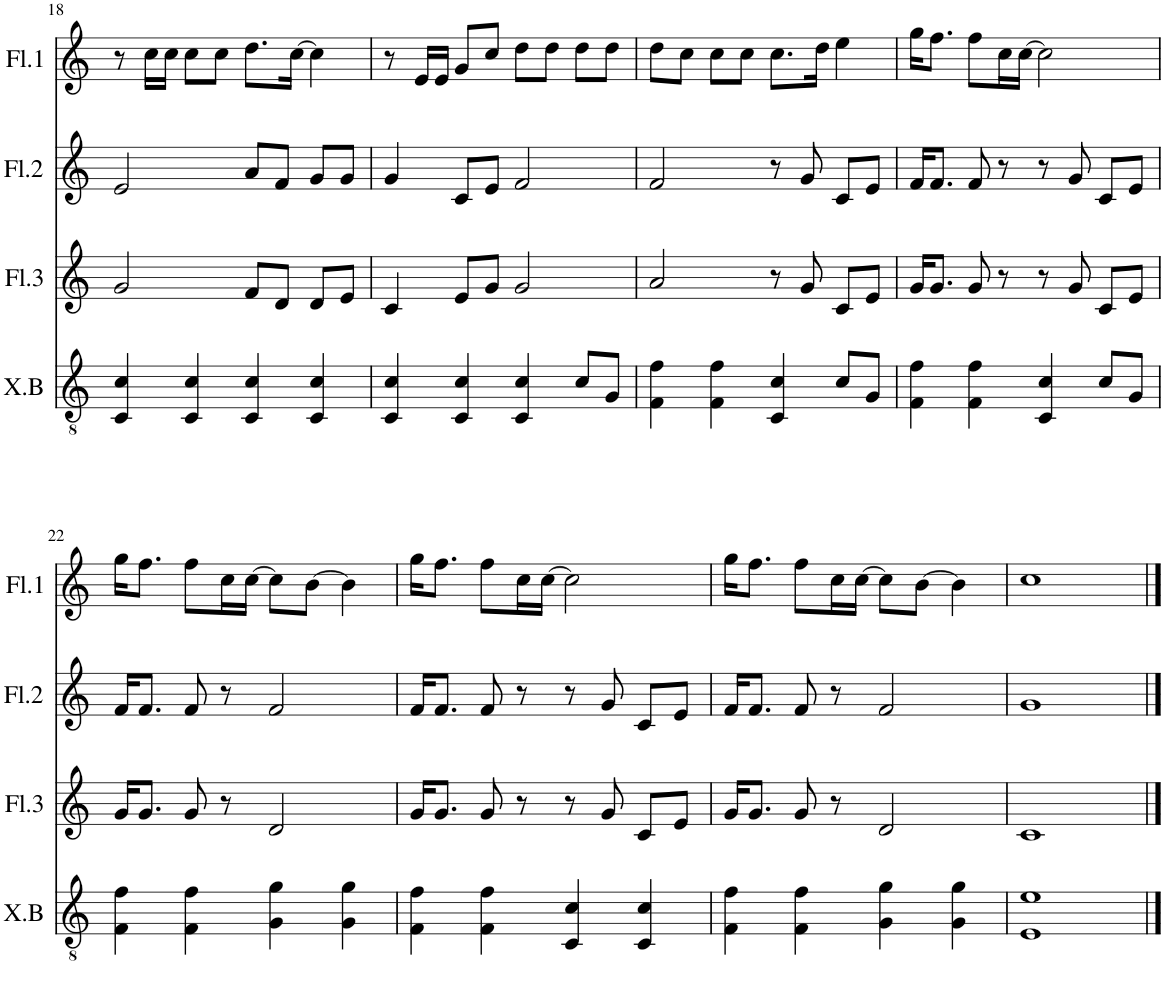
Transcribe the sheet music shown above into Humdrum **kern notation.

**kern	**kern	**kern	**kern
*part4	*part3	*part2	*part1
*staff4	*staff3	*staff2	*staff1
*I"Xil.Bajo	*I"Flauta 3	*I"Flauta 2	*I"Flauta 1
*I'X.B	*I'Fl.3	*I'Fl.2	*I'Fl.1
!!LO:PB:g=z
*clefGv2	*clefG2	*clefG2	*clefG2
*k[]	*k[]	*k[]	*k[]
*M4/4	*M4/4	*M4/4	*M4/4
=18	=18	=18	=18
4C/ 4c/	2g/	2e/	8r
.	.	.	16cc\LL
.	.	.	16cc\JJ
4C/ 4c/	.	.	8cc\L
.	.	.	8cc\J
4C/ 4c/	8f/L	8a/L	8.dd\L
.	8d/J	8f/J	.
.	.	.	[16cc\Jk
4C/ 4c/	8d/L	8g/L	4cc\]
.	8e/J	8g/J	.
=19	=19	=19	=19
4C/ 4c/	4c/	4g/	8r
.	.	.	16e/LL
.	.	.	16e/JJ
4C/ 4c/	8e/L	8c/L	8g/L
.	8g/J	8e/J	8cc/J
4C/ 4c/	2g/	2f/	8dd\L
.	.	.	8dd\J
8c/L	.	.	8dd\L
8G/J	.	.	8dd\J
=20	=20	=20	=20
4F\ 4f\	2a/	2f/	8dd\L
.	.	.	8cc\J
4F\ 4f\	.	.	8cc\L
.	.	.	8cc\J
4C/ 4c/	8r	8r	8.cc\L
.	8g/	8g/	.
.	.	.	16dd\Jk
8c/L	8c/L	8c/L	4ee\
8G/J	8e/J	8e/J	.
=21	=21	=21	=21
4F\ 4f\	16g/KL	16f/KL	16gg\KL
.	8.g/J	8.f/J	8.ff\J
4F\ 4f\	8g/	8f/	8ff\L
.	8r	8r	16cc\L
.	.	.	[16cc\JJ
4C/ 4c/	8r	8r	2cc\]
.	8g/	8g/	.
8c/L	8c/L	8c/L	.
8G/J	8e/J	8e/J	.
!!LO:LB:g=z
=22	=22	=22	=22
4F\ 4f\	16g/KL	16f/KL	16gg\KL
.	8.g/J	8.f/J	8.ff\J
4F\ 4f\	8g/	8f/	8ff\L
.	8r	8r	16cc\L
.	.	.	[16cc\JJ
4G\ 4g\	2d/	2f/	8cc\L]
.	.	.	[8b\J
4G\ 4g\	.	.	4b\]
=23	=23	=23	=23
4F\ 4f\	16g/KL	16f/KL	16gg\KL
.	8.g/J	8.f/J	8.ff\J
4F\ 4f\	8g/	8f/	8ff\L
.	8r	8r	16cc\L
.	.	.	[16cc\JJ
4C/ 4c/	8r	8r	2cc\]
.	8g/	8g/	.
4C/ 4c/	8c/L	8c/L	.
.	8e/J	8e/J	.
=24	=24	=24	=24
4F\ 4f\	16g/KL	16f/KL	16gg\KL
.	8.g/J	8.f/J	8.ff\J
4F\ 4f\	8g/	8f/	8ff\L
.	8r	8r	16cc\L
.	.	.	[16cc\JJ
4G\ 4g\	2d/	2f/	8cc\L]
.	.	.	[8b\J
4G\ 4g\	.	.	4b\]
=25	=25	=25	=25
1E 1e	1c	1g	1cc
==	==	==	==
*-	*-	*-	*-
